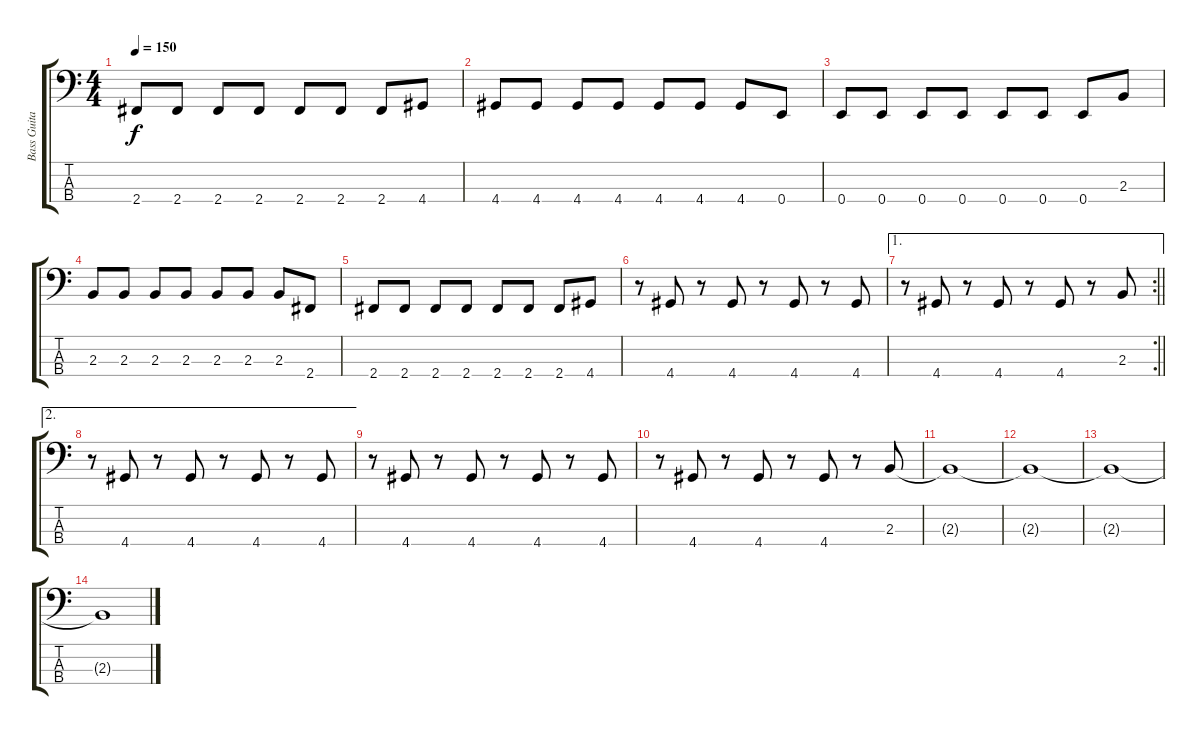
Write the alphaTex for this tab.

\track ("Bass Guitar" "Bass Guita") {instrument electricbassfinger}
\staff {score tabs}
\tuning (G2 D2 A1 E1) {hide}
\ts (4 4)
\tempo 150
\clef f4
\ks c
2.4.8{dy f} 2.4.8 2.4.8 2.4.8 2.4.8 2.4.8 2.4.8 4.4.8 |
4.4.8 4.4.8 4.4.8 4.4.8 4.4.8 4.4.8 4.4.8 0.4.8 |
0.4.8 0.4.8 0.4.8 0.4.8 0.4.8 0.4.8 0.4.8 2.3.8 |
2.3.8 2.3.8 2.3.8 2.3.8 2.3.8 2.3.8 2.3.8 2.4.8 |
2.4.8 2.4.8 2.4.8 2.4.8 2.4.8 2.4.8 2.4.8 4.4.8 |
r.8 4.4.8 r.8 4.4.8 r.8 4.4.8 r.8 4.4.8 |
\ae 1
\rc 2
\barLineRight lightlight
r.8 4.4.8 r.8 4.4.8 r.8 4.4.8 r.8 2.3.8 |
\ae 2
r.8 4.4.8 r.8 4.4.8 r.8 4.4.8 r.8 4.4.8 |
r.8 4.4.8 r.8 4.4.8 r.8 4.4.8 r.8 4.4.8 |
r.8 4.4.8 r.8 4.4.8 r.8 4.4.8 r.8 2.3.8 |
2.3{t}.1 |
2.3{t}.1 |
2.3{t}.1 |
2.3{t}.1
